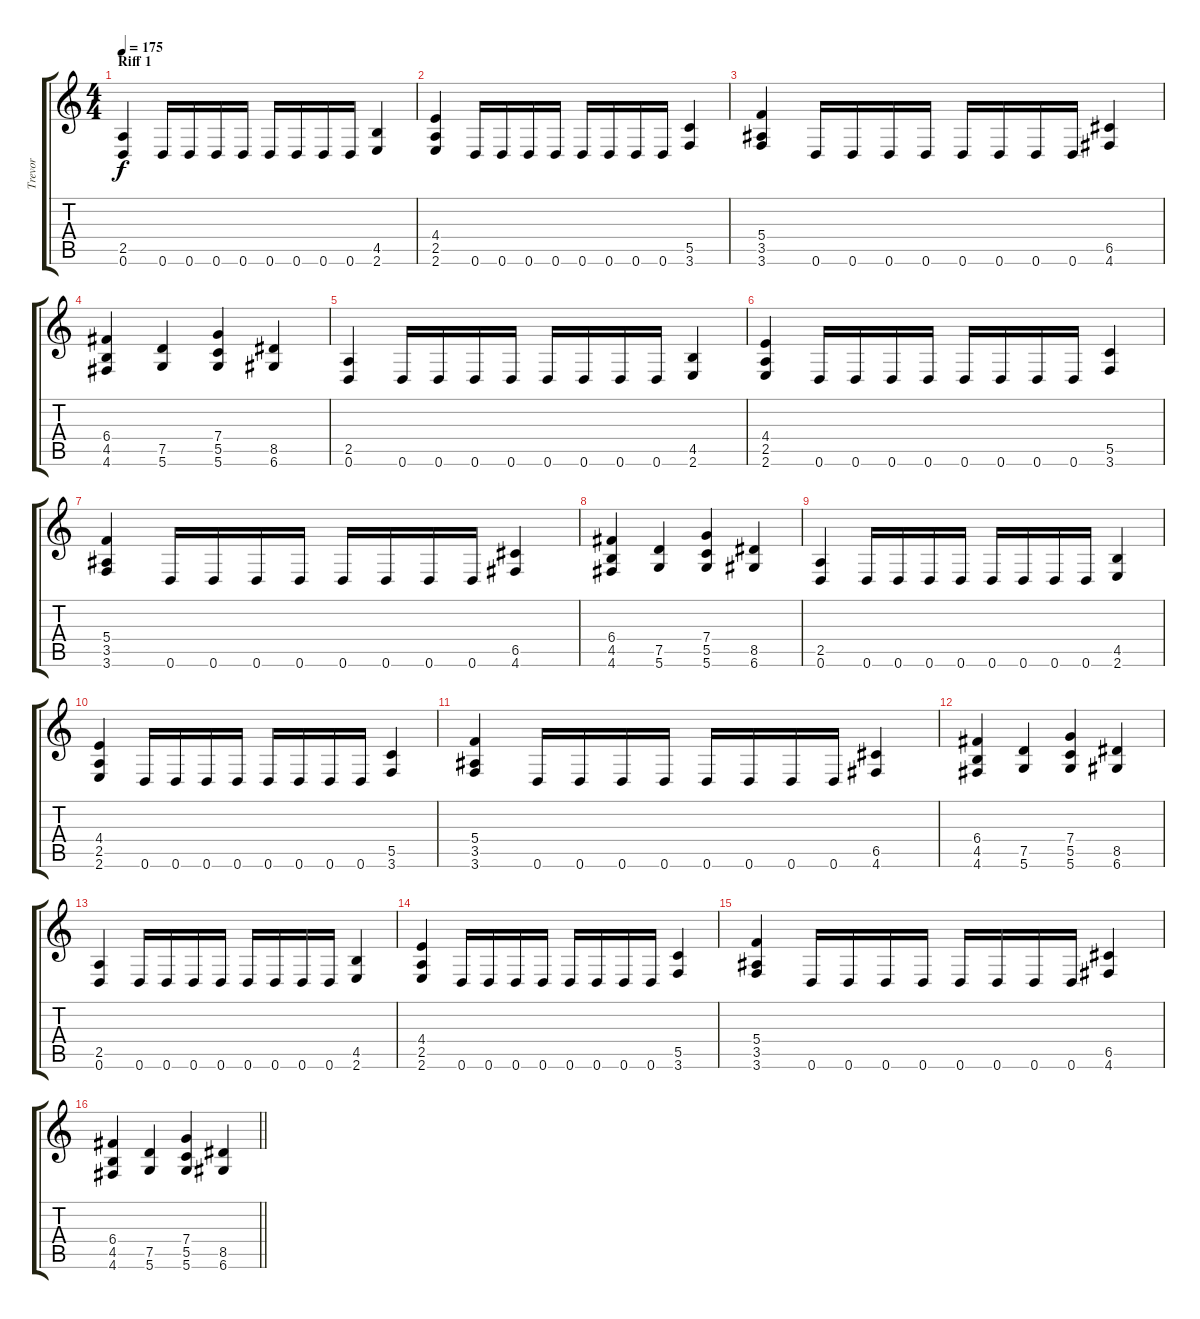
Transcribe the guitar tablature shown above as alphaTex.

\track ("Trevor" "Trevor") {instrument overdrivenguitar}
\staff {score tabs}
\tuning (D4 A3 F3 C3 G2 D2) {hide}
\ts (4 4)
\section ("" "Riff 1")
\tempo 175
\clef g2
\ks c
(2.5 0.6).4{dy f balance 0} 0.6.16 0.6.16 0.6.16 0.6.16 0.6.16 0.6.16 0.6.16 0.6.16 (4.5 2.6).4 |
(4.4 2.5 2.6).4 0.6.16 0.6.16 0.6.16 0.6.16 0.6.16 0.6.16 0.6.16 0.6.16 (5.5 3.6).4 |
(5.4 3.5 3.6).4 0.6.16 0.6.16 0.6.16 0.6.16 0.6.16 0.6.16 0.6.16 0.6.16 (6.5 4.6).4 |
(6.4 4.5 4.6).4 (7.5 5.6).4 (7.4 5.5 5.6).4 (8.5 6.6).4 |
(2.5 0.6).4 0.6.16 0.6.16 0.6.16 0.6.16 0.6.16 0.6.16 0.6.16 0.6.16 (4.5 2.6).4 |
(4.4 2.5 2.6).4 0.6.16 0.6.16 0.6.16 0.6.16 0.6.16 0.6.16 0.6.16 0.6.16 (5.5 3.6).4 |
(5.4 3.5 3.6).4 0.6.16 0.6.16 0.6.16 0.6.16 0.6.16 0.6.16 0.6.16 0.6.16 (6.5 4.6).4 |
(6.4 4.5 4.6).4 (7.5 5.6).4 (7.4 5.5 5.6).4 (8.5 6.6).4 |
(2.5 0.6).4 0.6.16 0.6.16 0.6.16 0.6.16 0.6.16 0.6.16 0.6.16 0.6.16 (4.5 2.6).4 |
(4.4 2.5 2.6).4 0.6.16 0.6.16 0.6.16 0.6.16 0.6.16 0.6.16 0.6.16 0.6.16 (5.5 3.6).4 |
(5.4 3.5 3.6).4 0.6.16 0.6.16 0.6.16 0.6.16 0.6.16 0.6.16 0.6.16 0.6.16 (6.5 4.6).4 |
(6.4 4.5 4.6).4 (7.5 5.6).4 (7.4 5.5 5.6).4 (8.5 6.6).4 |
(2.5 0.6).4 0.6.16 0.6.16 0.6.16 0.6.16 0.6.16 0.6.16 0.6.16 0.6.16 (4.5 2.6).4 |
(4.4 2.5 2.6).4 0.6.16 0.6.16 0.6.16 0.6.16 0.6.16 0.6.16 0.6.16 0.6.16 (5.5 3.6).4 |
(5.4 3.5 3.6).4 0.6.16 0.6.16 0.6.16 0.6.16 0.6.16 0.6.16 0.6.16 0.6.16 (6.5 4.6).4 |
\barLineRight lightlight
(6.4 4.5 4.6).4 (7.5 5.6).4 (7.4 5.5 5.6).4 (8.5 6.6).4
